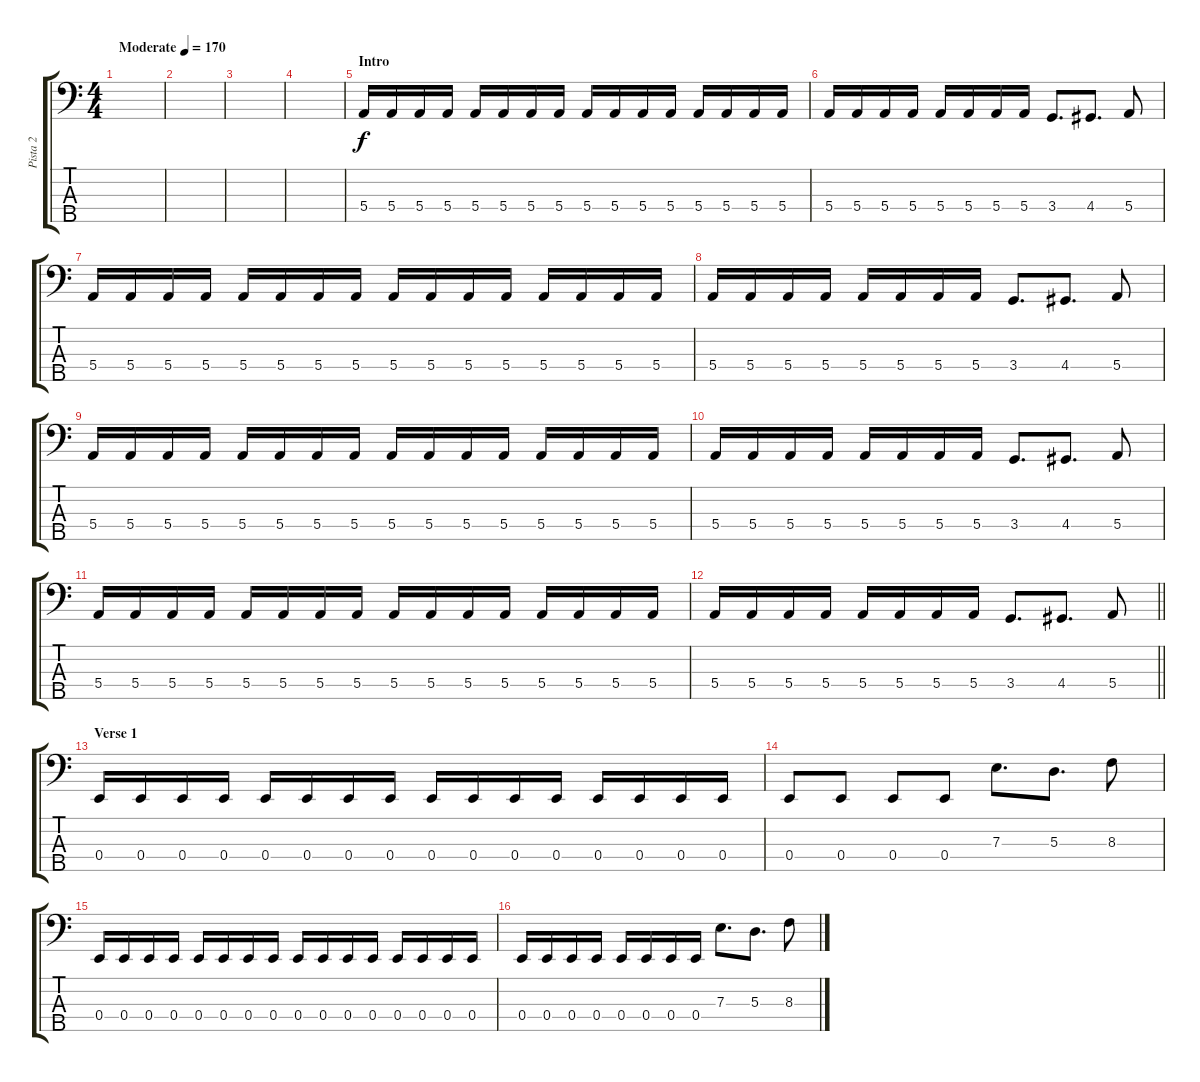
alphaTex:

\track ("Pista 2" "Pista 2") {instrument electricbasspick}
\staff {score tabs}
\tuning (G2 D2 A1 E1 B0) {hide}
\ts (4 4)
\tempo (170 "Moderate")
\clef f4
\ks c
|
|
|
|
\section ("" "Intro")
5.4.16 5.4.16 5.4.16 5.4.16 5.4.16 5.4.16 5.4.16 5.4.16 5.4.16 5.4.16 5.4.16 5.4.16 5.4.16 5.4.16 5.4.16 5.4.16 |
5.4.16 5.4.16 5.4.16 5.4.16 5.4.16 5.4.16 5.4.16 5.4.16 3.4.8{d} 4.4.8{d} 5.4.8 |
5.4.16 5.4.16 5.4.16 5.4.16 5.4.16 5.4.16 5.4.16 5.4.16 5.4.16 5.4.16 5.4.16 5.4.16 5.4.16 5.4.16 5.4.16 5.4.16 |
5.4.16 5.4.16 5.4.16 5.4.16 5.4.16 5.4.16 5.4.16 5.4.16 3.4.8{d} 4.4.8{d} 5.4.8 |
5.4.16 5.4.16 5.4.16 5.4.16 5.4.16 5.4.16 5.4.16 5.4.16 5.4.16 5.4.16 5.4.16 5.4.16 5.4.16 5.4.16 5.4.16 5.4.16 |
5.4.16 5.4.16 5.4.16 5.4.16 5.4.16 5.4.16 5.4.16 5.4.16 3.4.8{d} 4.4.8{d} 5.4.8 |
5.4.16 5.4.16 5.4.16 5.4.16 5.4.16 5.4.16 5.4.16 5.4.16 5.4.16 5.4.16 5.4.16 5.4.16 5.4.16 5.4.16 5.4.16 5.4.16 |
\barLineRight lightlight
5.4.16 5.4.16 5.4.16 5.4.16 5.4.16 5.4.16 5.4.16 5.4.16 3.4.8{d} 4.4.8{d} 5.4.8 |
\section ("" "Verse 1")
0.4.16 0.4.16 0.4.16 0.4.16 0.4.16 0.4.16 0.4.16 0.4.16 0.4.16 0.4.16 0.4.16 0.4.16 0.4.16 0.4.16 0.4.16 0.4.16 |
0.4.8 0.4.8 0.4.8 0.4.8 7.3.8{d} 5.3.8{d} 8.3.8 |
0.4.16 0.4.16 0.4.16 0.4.16 0.4.16 0.4.16 0.4.16 0.4.16 0.4.16 0.4.16 0.4.16 0.4.16 0.4.16 0.4.16 0.4.16 0.4.16 |
0.4.16 0.4.16 0.4.16 0.4.16 0.4.16 0.4.16 0.4.16 0.4.16 7.3.8{d} 5.3.8{d} 8.3.8
